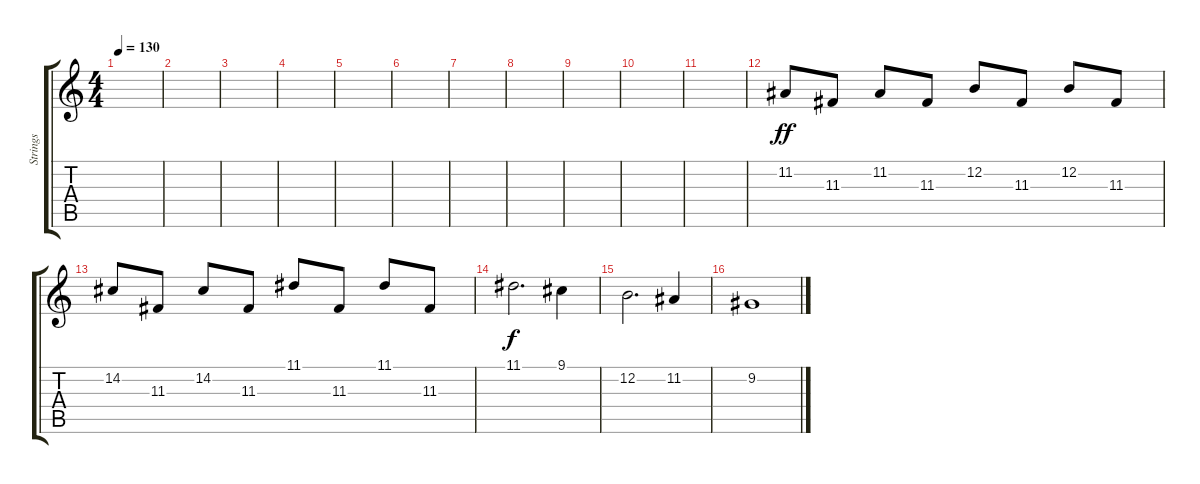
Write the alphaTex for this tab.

\track ("Strings" "Strings") {instrument violin}
\staff {score tabs}
\tuning (E4 B3 G3 D3 A2 E2) {hide}
\ts (4 4)
\tempo 130
\clef g2
\ks c
|
|
|
|
|
|
|
|
|
|
|
11.2.8{dy ff} 11.3.8 11.2.8 11.3.8 12.2.8 11.3.8 12.2.8 11.3.8 |
14.2.8 11.3.8 14.2.8 11.3.8 11.1.8 11.3.8 11.1.8 11.3.8 |
11.1.2{d dy f} 9.1.4 |
12.2.2{d} 11.2.4 |
9.2.1
